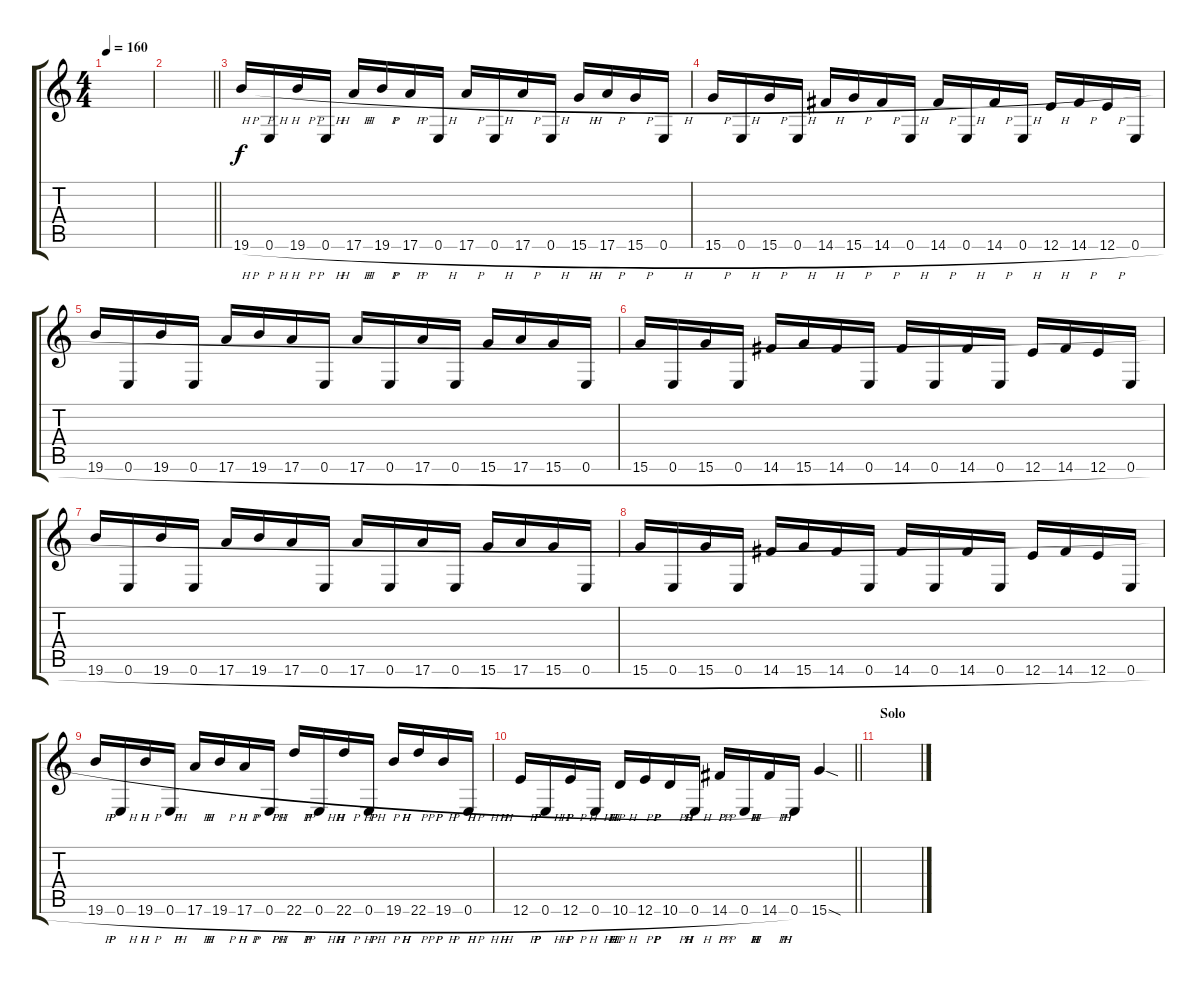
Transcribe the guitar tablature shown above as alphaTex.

\track "" {instrument acousticguitarsteel}
\staff {score tabs}
\tuning (E4 B3 G3 D3 A2 E2) {hide}
\ts (4 4)
\tempo 160
\clef g2
\ks c
|
\barLineRight lightlight
|
19.6{h}.16{volume 16 balance 16 instrument overdrivenguitar} 0.6{h}.16 19.6{h}.16 0.6{h}.16 17.6{h}.16 19.6{h}.16 17.6{h}.16 0.6{h}.16 17.6{h}.16 0.6{h}.16 17.6{h}.16 0.6{h}.16 15.6{h}.16 17.6{h}.16 15.6{h}.16 0.6{h}.16 |
15.6{h}.16 0.6{h}.16 15.6{h}.16 0.6{h}.16 14.6{h}.16 15.6{h}.16 14.6{h}.16 0.6{h}.16 14.6{h}.16 0.6{h}.16 14.6{h}.16 0.6{h}.16 12.6{h}.16 14.6{h}.16 12.6{h}.16 0.6{h}.16 |
19.6{h}.16 0.6{h}.16 19.6{h}.16 0.6{h}.16 17.6{h}.16 19.6{h}.16 17.6{h}.16 0.6{h}.16 17.6{h}.16 0.6{h}.16 17.6{h}.16 0.6{h}.16 15.6{h}.16 17.6{h}.16 15.6{h}.16 0.6{h}.16 |
15.6{h}.16 0.6{h}.16 15.6{h}.16 0.6{h}.16 14.6{h}.16 15.6{h}.16 14.6{h}.16 0.6{h}.16 14.6{h}.16 0.6{h}.16 14.6{h}.16 0.6{h}.16 12.6{h}.16 14.6{h}.16 12.6{h}.16 0.6{h}.16 |
19.6{h}.16 0.6{h}.16 19.6{h}.16 0.6{h}.16 17.6{h}.16 19.6{h}.16 17.6{h}.16 0.6{h}.16 17.6{h}.16 0.6{h}.16 17.6{h}.16 0.6{h}.16 15.6{h}.16 17.6{h}.16 15.6{h}.16 0.6{h}.16 |
15.6{h}.16 0.6{h}.16 15.6{h}.16 0.6{h}.16 14.6{h}.16 15.6{h}.16 14.6{h}.16 0.6{h}.16 14.6{h}.16 0.6{h}.16 14.6{h}.16 0.6{h}.16 12.6{h}.16 14.6{h}.16 12.6{h}.16 0.6{h}.16 |
19.6{h}.16 0.6{h}.16 19.6{h}.16 0.6{h}.16 17.6{h}.16 19.6{h}.16 17.6{h}.16 0.6{h}.16 22.6{h}.16 0.6{h}.16 22.6{h}.16 0.6{h}.16 19.6{h}.16 22.6{h}.16 19.6{h}.16 0.6{h}.16 |
\barLineRight lightlight
12.6{h}.16 0.6{h}.16 12.6{h}.16 0.6{h}.16 10.6{h}.16 12.6{h}.16 10.6{h}.16 0.6{h}.16 14.6{h}.16 0.6{h}.16 14.6{h}.16 0.6.16 15.6{sod}.4 |
\section ("" "Solo")
